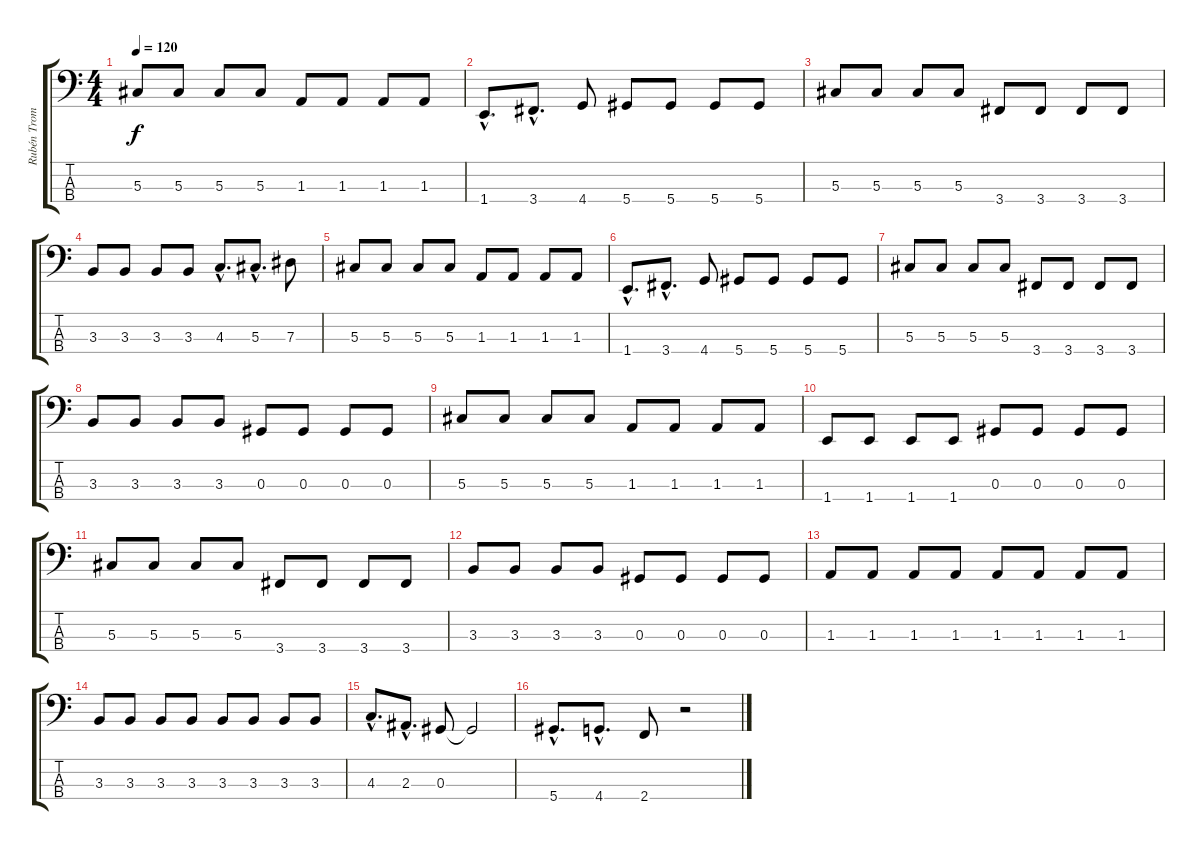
\track ("Rubén Trombini - Eb" "Rubén Trom") {instrument electricbasspick}
\staff {score tabs}
\tuning (Gb2 Db2 Ab1 Eb1) {hide}
\ts (4 4)
\tempo 120
\clef f4
\ks c
5.3.8{dy f} 5.3.8 5.3.8 5.3.8 1.3.8 1.3.8 1.3.8 1.3.8 |
1.4{hac}.8{d} 3.4{hac}.8{d} 4.4.8 5.4.8 5.4.8 5.4.8 5.4.8 |
5.3.8 5.3.8 5.3.8 5.3.8 3.4.8 3.4.8 3.4.8 3.4.8 |
3.3.8 3.3.8 3.3.8 3.3.8 4.3{hac}.8{d} 5.3{hac}.8{d} 7.3.8 |
5.3.8 5.3.8 5.3.8 5.3.8 1.3.8 1.3.8 1.3.8 1.3.8 |
1.4{hac}.8{d} 3.4{hac}.8{d} 4.4.8 5.4.8 5.4.8 5.4.8 5.4.8 |
5.3.8 5.3.8 5.3.8 5.3.8 3.4.8 3.4.8 3.4.8 3.4.8 |
3.3.8 3.3.8 3.3.8 3.3.8 0.3.8 0.3.8 0.3.8 0.3.8 |
5.3.8 5.3.8 5.3.8 5.3.8 1.3.8 1.3.8 1.3.8 1.3.8 |
1.4.8 1.4.8 1.4.8 1.4.8 0.3.8 0.3.8 0.3.8 0.3.8 |
5.3.8 5.3.8 5.3.8 5.3.8 3.4.8 3.4.8 3.4.8 3.4.8 |
3.3.8 3.3.8 3.3.8 3.3.8 0.3.8 0.3.8 0.3.8 0.3.8 |
1.3.8 1.3.8 1.3.8 1.3.8 1.3.8 1.3.8 1.3.8 1.3.8 |
3.3.8 3.3.8 3.3.8 3.3.8 3.3.8 3.3.8 3.3.8 3.3.8 |
4.3{hac}.8{d} 2.3{hac}.8{d} 0.3.8 0.3{t}.2 |
5.4{hac}.8{d} 4.4{hac}.8{d} 2.4.8 r.2
